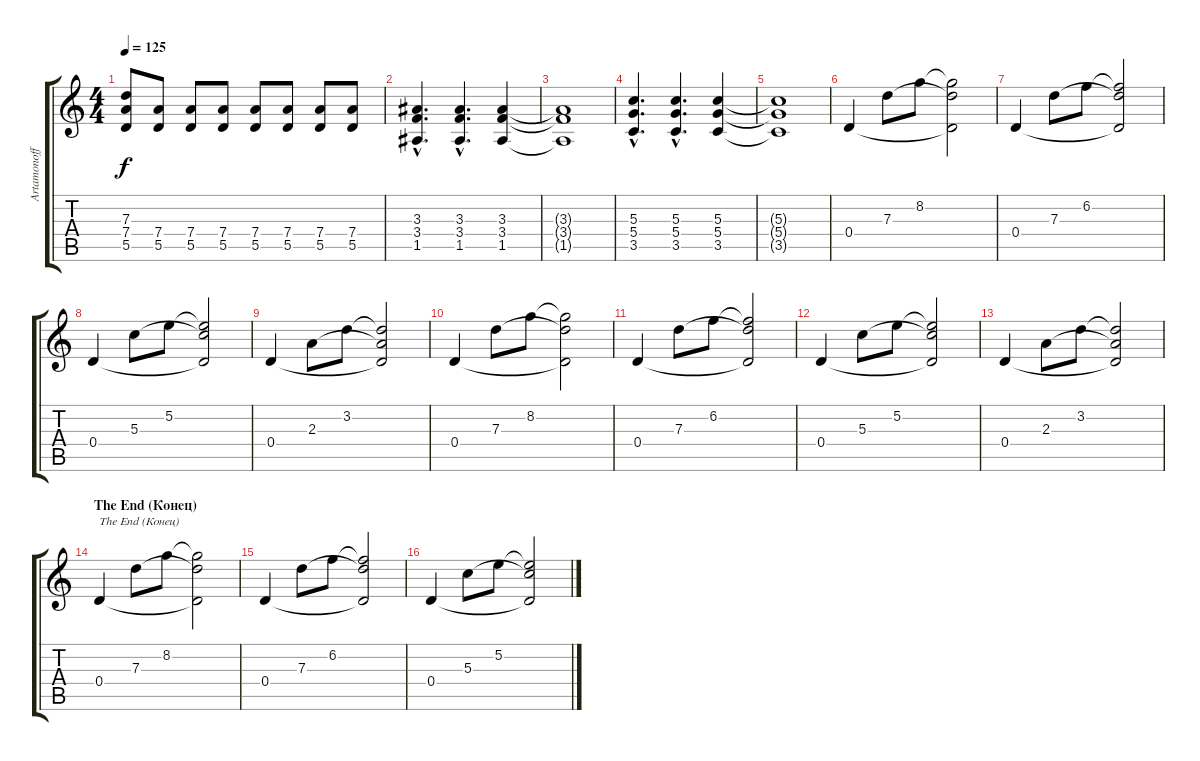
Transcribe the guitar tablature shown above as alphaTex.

\track ("Artamonoff Alexander (Артамонов)" "Artamonoff") {instrument distortionguitar}
\staff {score tabs}
\tuning (E4 B3 G3 D3 A2 E2) {hide}
\ts (4 4)
\tempo 125
\clef g2
\ks c
(7.3{t} 7.4{t} 5.5{t}).8{dy f} (7.4 5.5).8 (7.4 5.5).8 (7.4 5.5).8 (7.4 5.5).8 (7.4 5.5).8 (7.4 5.5).8 (7.4 5.5).8 |
(3.3{hac} 3.4{hac} 1.5{hac}).4{d} (3.3{hac} 3.4{hac} 1.5{hac}).4{d} (3.3 3.4 1.5).4 |
(3.3{t} 3.4{t} 1.5{t}).1 |
(5.3{hac} 5.4{hac} 3.5{hac}).4{d} (5.3{hac} 5.4{hac} 3.5{hac}).4{d} (5.3 5.4 3.5).4 |
(5.3{t} 5.4{t} 3.5{t}).1 |
0.4.4 7.3.8 8.2.8 (8.2{t} 7.3{t} 0.4{t}).2 |
0.4.4 7.3.8 6.2.8 (6.2{t} 7.3{t} 0.4{t}).2 |
0.4.4 5.3.8 5.2.8 (5.2{t} 5.3{t} 0.4{t}).2 |
0.4.4 2.3.8 3.2.8 (3.2{t} 2.3{t} 0.4{t}).2 |
0.4.4 7.3.8 8.2.8 (8.2{t} 7.3{t} 0.4{t}).2 |
0.4.4 7.3.8 6.2.8 (6.2{t} 7.3{t} 0.4{t}).2 |
0.4.4 5.3.8 5.2.8 (5.2{t} 5.3{t} 0.4{t}).2 |
0.4.4 2.3.8 3.2.8 (3.2{t} 2.3{t} 0.4{t}).2 |
\section ("" "The End (Конец)")
0.4.4{txt "The End (Конец)"} 7.3.8 8.2.8 (8.2{t} 7.3{t} 0.4{t}).2 |
0.4.4 7.3.8 6.2.8 (6.2{t} 7.3{t} 0.4{t}).2 |
0.4.4 5.3.8 5.2.8 (5.2{t} 5.3{t} 0.4{t}).2
